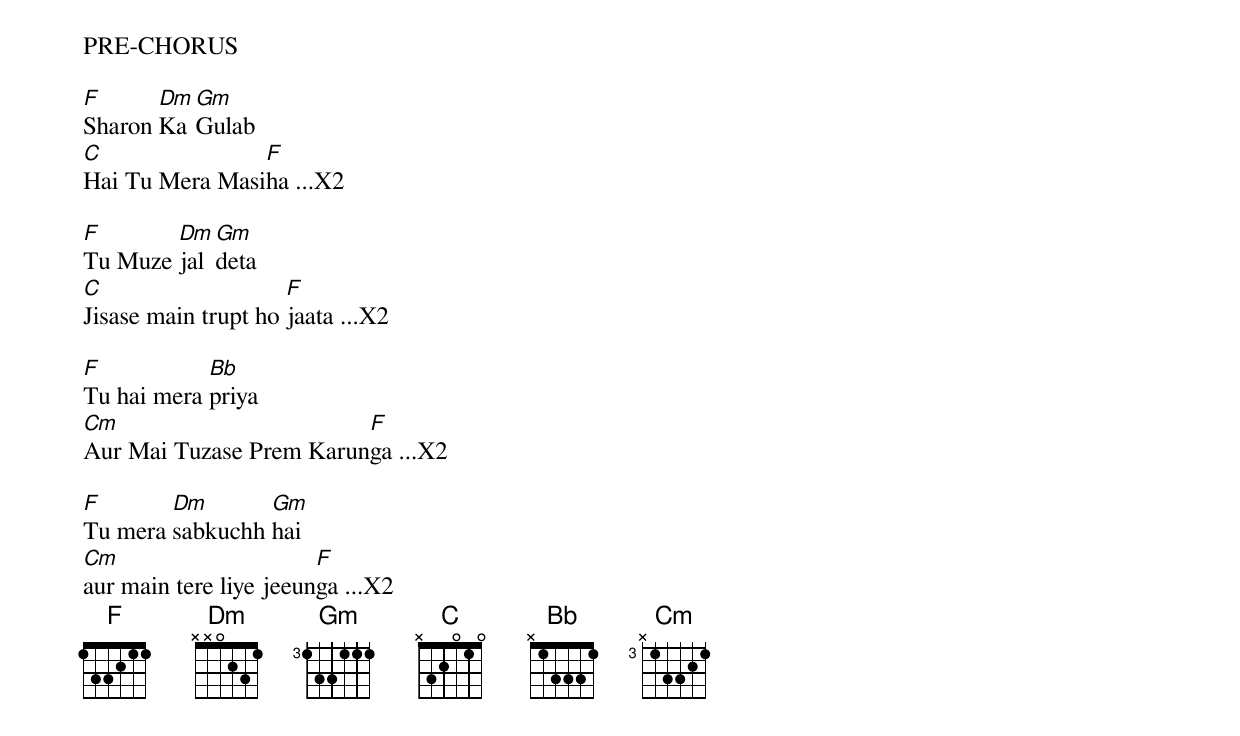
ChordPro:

PRE-CHORUS

[F]Sharon [Dm]Ka [Gm]Gulab
[C]Hai Tu Mera Masi[F]ha ...X2

[F]Tu Muze [Dm]jal [Gm]deta
[C]Jisase main trupt ho [F]jaata ...X2

[F]Tu hai mera [Bb]priya
[Cm]Aur Mai Tuzase Prem Karun[F]ga ...X2

[F]Tu mera [Dm]sabkuchh [Gm]hai
[Cm]aur main tere liye jeeun[F]ga ...X2
